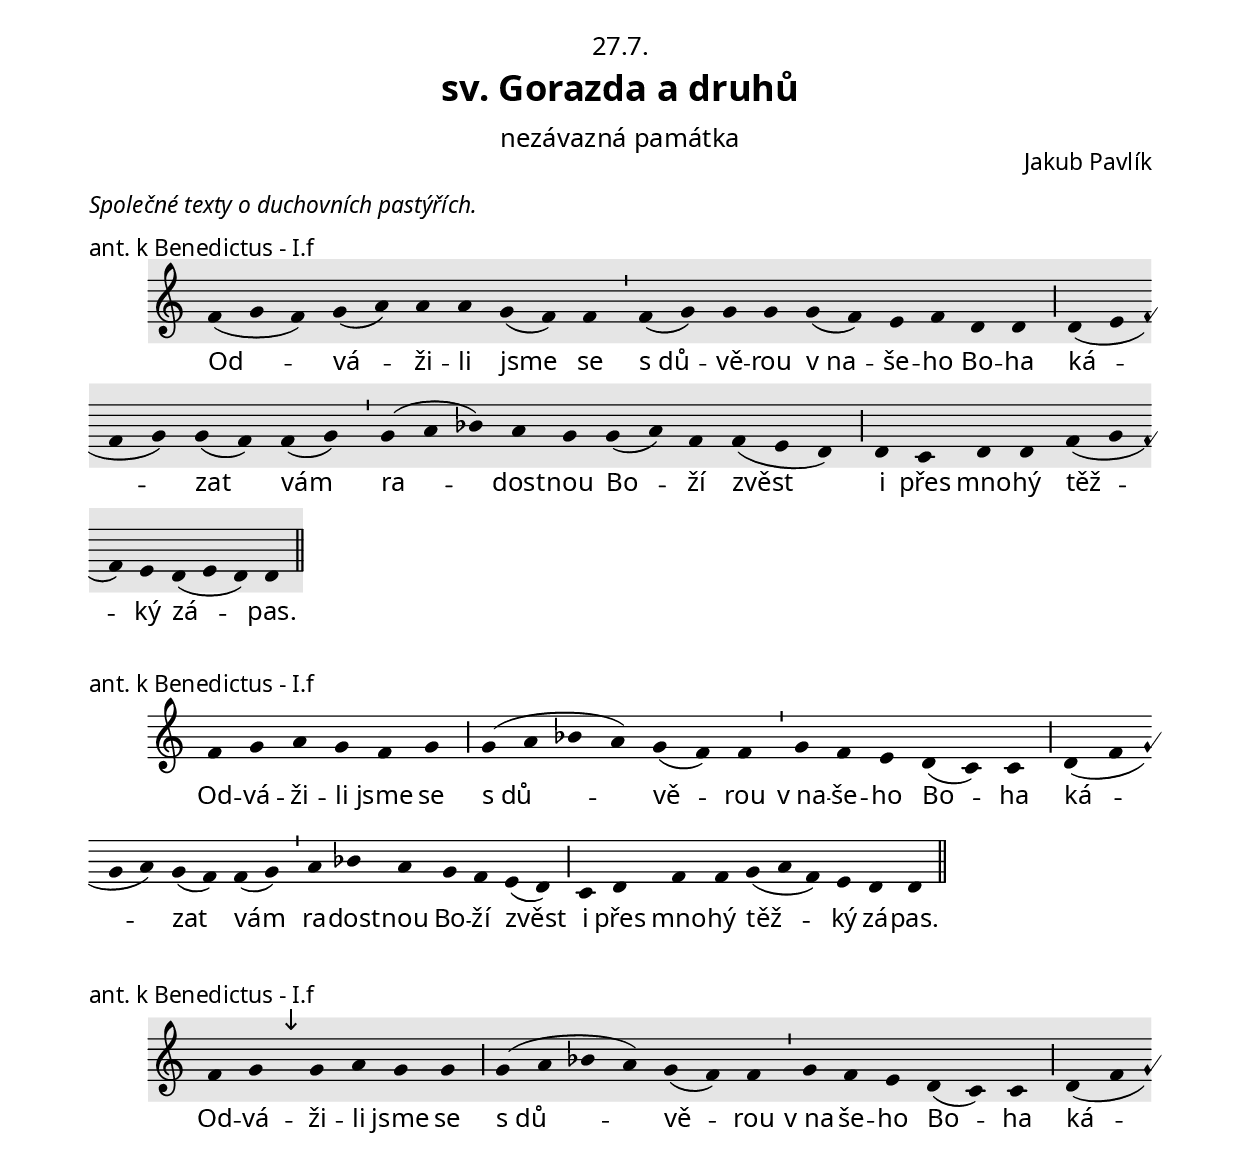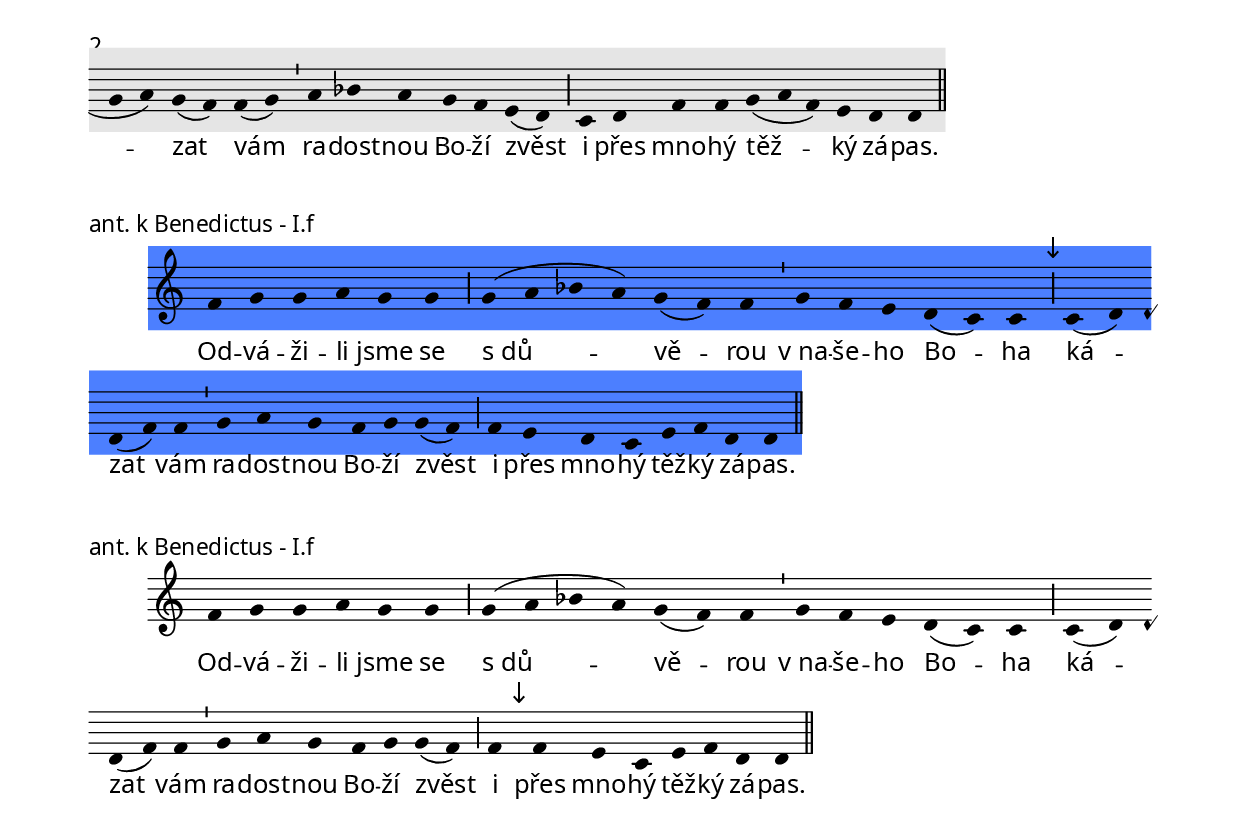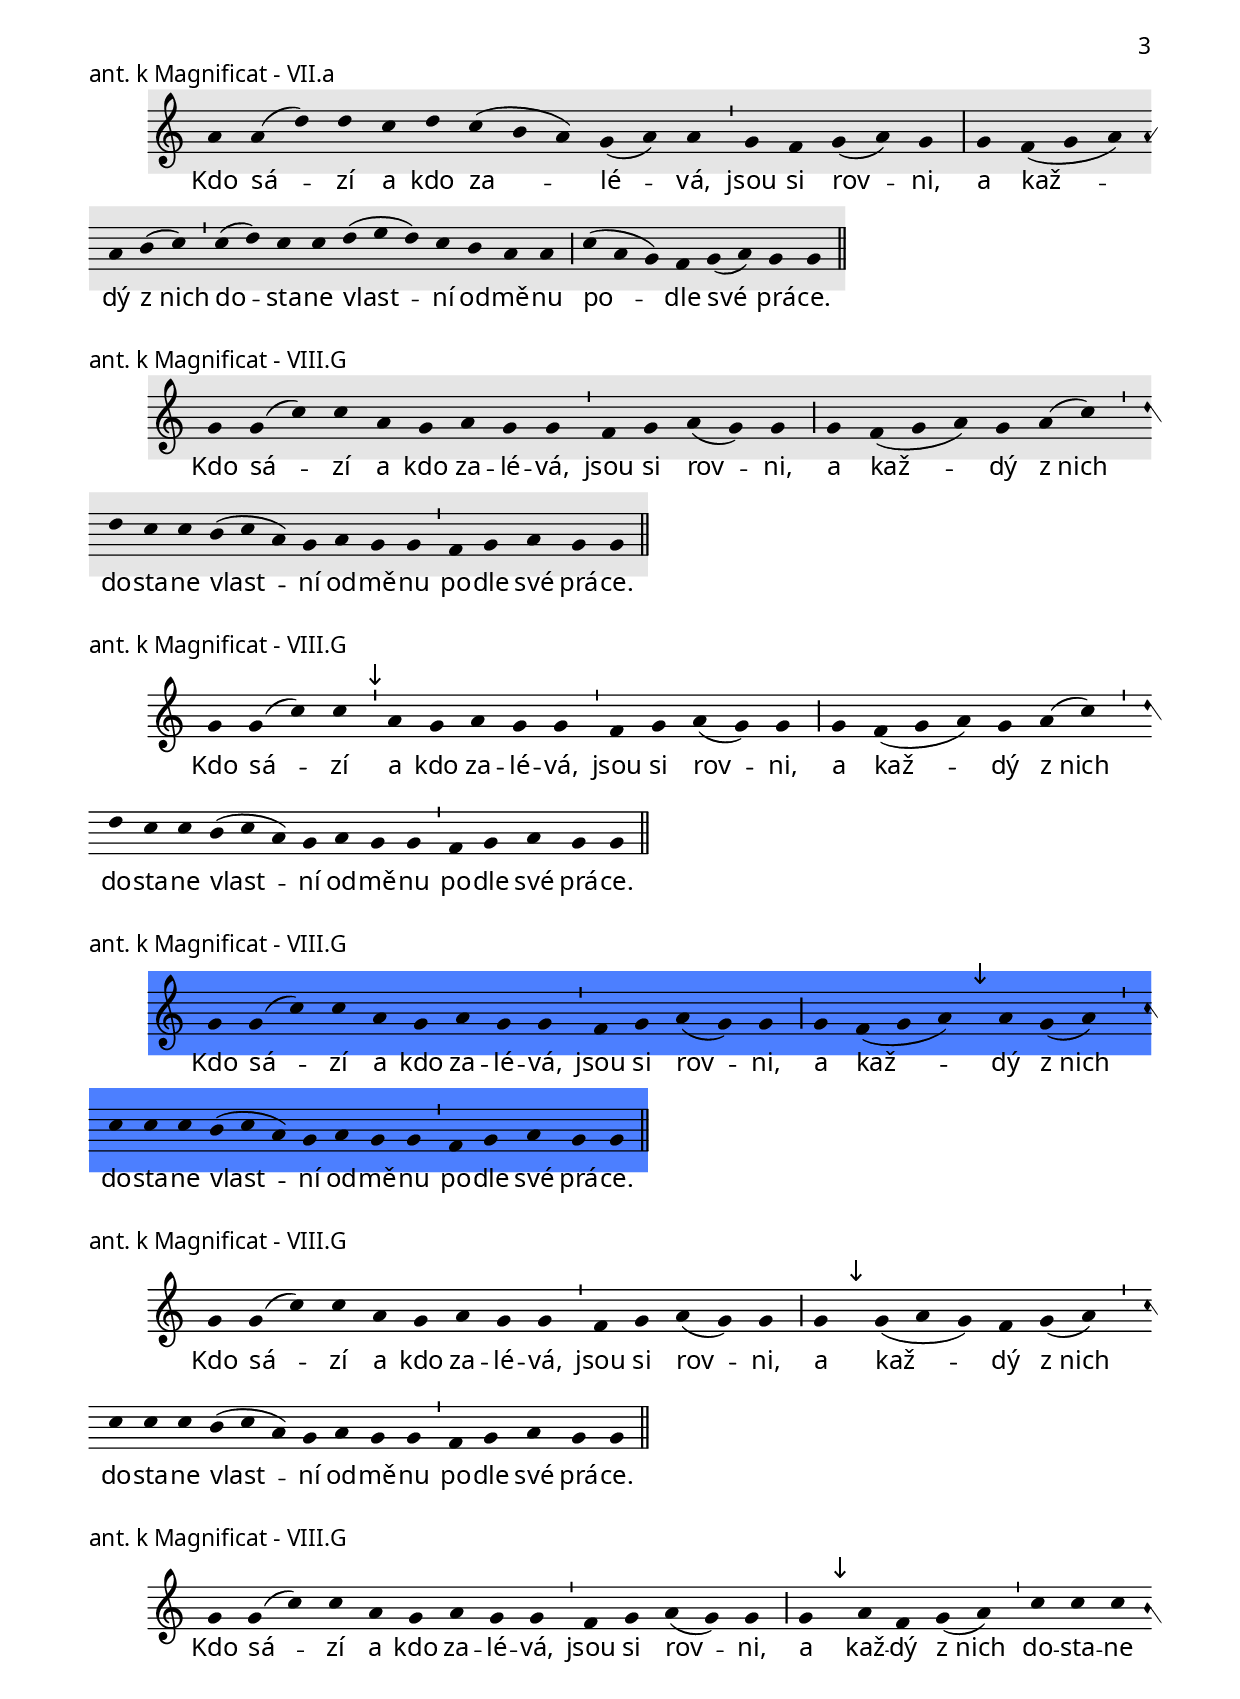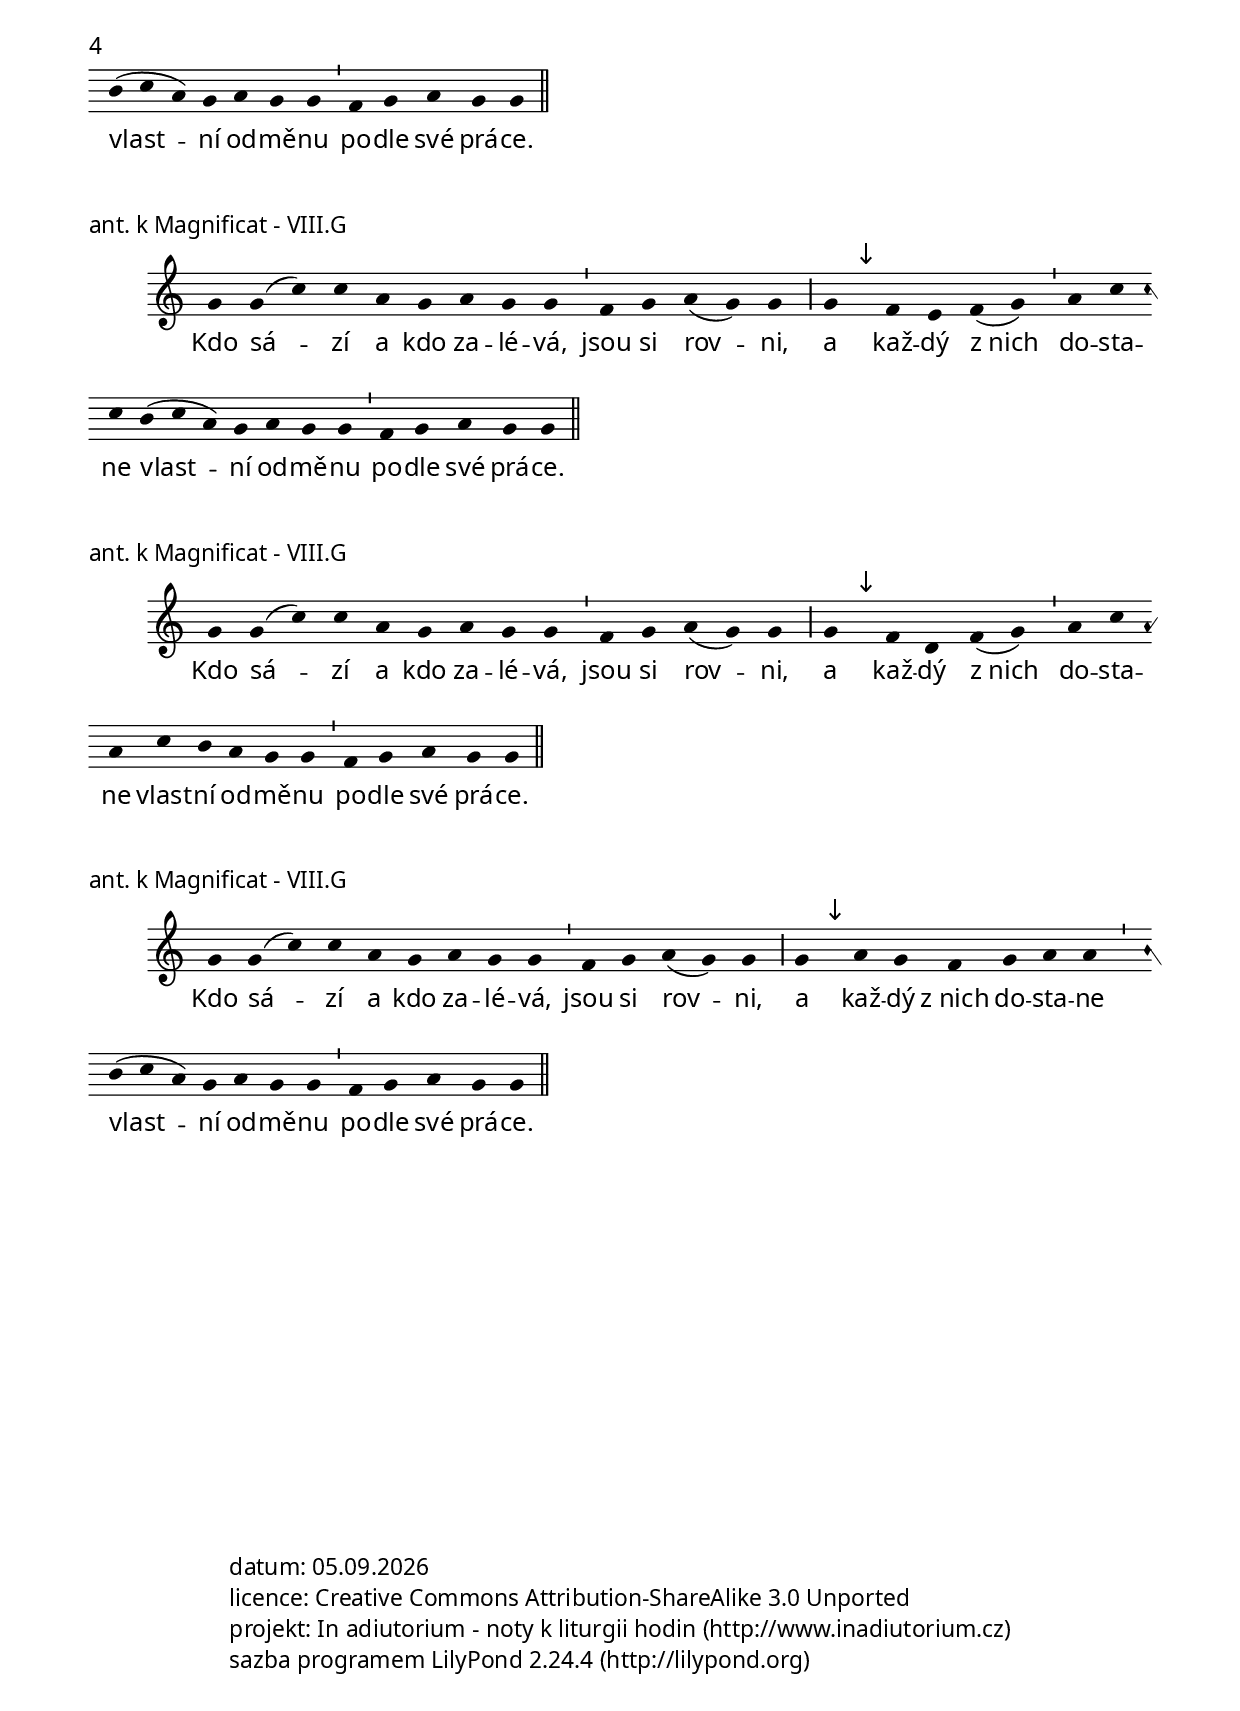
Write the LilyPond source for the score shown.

\version "2.15.40"

\include "../spolecne.ly"
\include "../dilyresponsorii.ly"

\header {
  title = \markup\titleSvatek
            "sv. Gorazda a druhů"
            "nezávazná památka"
            27.7.
  composer = "Jakub Pavlík"
}

\markup\communia #'(#:pastyr)

\score {
  \relative c' {
    \zvyraznovacSedy
    \choralniRezim
    f4( g f) g( a) a a g( f) f \barMin
    f( g) g g g( f) e f d d \barMaior
    d( e f g) g( f) f( g) \barMin g( a bes) a g g( a) f f( e d) \barMaior
    d c d d f( g f) e d( e d) d \barFinalis
  }
  \addlyrics {
    Od -- vá -- ži -- li jsme se
    s_dů -- vě -- rou v_na -- še -- ho Bo -- ha
    ká -- zat vám ra -- dost -- nou Bo -- ží zvěst
    i přes mno -- hý těž -- ký zá -- pas.
  }
  \header {
    quid = "ant. k Benedictus"
    modus = "I"
    differentia = "f"
    psalmus = ""
    placet = "_jsme se_ je fuj; _zápas_ lépe jen d d"
    id = "aben"
    piece = \markup {\sestavTitulekBezZalmu}
  }
}

\score {
  \relative c' {
    \choralniRezim
    f4 g a g f g \barMaior
    g( a bes a) g( f) f \barMin
    g f e d( c) c \barMaior
    d( f g a) g( f) f( g) \barMin
    a bes a g f e( d) \barMaior
    c d f f g( a f) e d d \barFinalis
  }
  \addlyrics {
    Od -- vá -- ži -- li jsme se
    s_dů -- vě -- rou
    v_na -- še -- ho Bo -- ha
    ká -- zat vám
    ra -- dost -- nou Bo -- ží zvěst
    i přes mno -- hý těž -- ký zá -- pas.
  }
  \header {
    quid = "ant. k Benedictus"
    modus = "I"
    differentia = "f"
    psalmus = ""
    id = "aben"
    piece = \markup {\sestavTitulekBezZalmu}
  }
}

\score {
  \relative c' {
    \zvyraznovacSedy
    \choralniRezim
    f4 g \mark\sipka g a g g \barMaior
    g( a bes a) g( f) f \barMin
    g f e d( c) c \barMaior
    d( f g a) g( f) f( g) \barMin
    a bes a g f e( d) \barMaior
    c d f f g( a f) e d d \barFinalis
  }
  \addlyrics {
    Od -- vá -- ži -- li jsme se
    s_dů -- vě -- rou
    v_na -- še -- ho Bo -- ha
    ká -- zat vám
    ra -- dost -- nou Bo -- ží zvěst
    i přes mno -- hý těž -- ký zá -- pas.
  }
  \header {
    quid = "ant. k Benedictus"
    modus = "I"
    differentia = "f"
    psalmus = ""
    id = "aben"
    piece = \markup {\sestavTitulekBezZalmu}
  }
}

\score {
  \relative c' {
    \zvyraznovacModry
    \choralniRezim
    f4 g g a g g \barMaior
    g( a bes a) g( f) f \barMin
    g f e d( c) c \barMaior
    \mark\sipka c( d) d( f) f \barMin
    g a g f g g( f) \barMaior
    f e d c e f d d \barFinalis
  }
  \addlyrics {
    Od -- vá -- ži -- li jsme se
    s_dů -- vě -- rou
    v_na -- še -- ho Bo -- ha
    ká -- zat vám
    ra -- dost -- nou Bo -- ží zvěst
    i přes mno -- hý těž -- ký zá -- pas.
  }
  \header {
    quid = "ant. k Benedictus"
    modus = "I"
    differentia = "f"
    psalmus = ""
    id = "aben"
    piece = \markup {\sestavTitulekBezZalmu}
  }
}

\score {
  \relative c' {
    \choralniRezim
    f4 g g a g g \barMaior
    g( a bes a) g( f) f \barMin
    g f e d( c) c \barMaior
    c( d) d( f) f \barMin
    g a g f g g( f) \barMaior
    f \mark\sipka f e c e f d d \barFinalis
  }
  \addlyrics {
    Od -- vá -- ži -- li jsme se
    s_dů -- vě -- rou
    v_na -- še -- ho Bo -- ha
    ká -- zat vám
    ra -- dost -- nou Bo -- ží zvěst
    i přes mno -- hý těž -- ký zá -- pas.
  }
  \header {
    quid = "ant. k Benedictus"
    modus = "I"
    differentia = "f"
    psalmus = ""
    id = "aben"
    piece = \markup {\sestavTitulekBezZalmu}
  }
}

\pageBreak

\score {
  \relative c'' {
    \zvyraznovacSedy
    \choralniRezim
    a4 a( d) d c d c( b a) g( a) a \barMin
    g f g( a) g \barMax
    g f( g a) a b( c) \barMin c( d) c c d( e d) c b a a \barMaior
    c( a g) f g( a) g g \barFinalis
  }
  \addlyrics {
    Kdo sá -- zí a kdo za -- lé -- vá,
    jsou si rov -- ni,
    a kaž -- dý z_nich do -- sta -- ne vlast -- ní od -- mě -- nu
    po -- dle své prá -- ce.
  }
  \header {
    quid = "ant. k Magnificat"
    modus = "VII"
    differentia = "a"
    psalmus = ""
    id = "amag"
    piece = \markup {\sestavTitulekBezZalmu}
  }
}

\score {
  \relative c'' {
    \zvyraznovacSedy
    \choralniRezim
    g4 g( c) c a g a g g \barMin
    f g a( g) g \barMaior
    g f( g a) g a( c) \barMin
    d c c b( c a) g a g g \barMin
    f g a g g \barFinalis
  }
  \addlyrics {
    Kdo sá -- zí a kdo za -- lé -- vá,
    jsou si rov -- ni,
    a kaž -- dý z_nich
    do -- sta -- ne vlast -- ní od -- mě -- nu
    po -- dle své prá -- ce.
  }
  \header {
    quid = "ant. k Magnificat"
    modus = "VIII"
    differentia = "G"
    psalmus = ""
    placet = "_z nich_ dlouhou pes moc dobře nenese"
    id = "amag"
    piece = \markup {\sestavTitulekBezZalmu}
  }
}

\score {
  \relative c'' {
    \choralniRezim
    g4 g( c) c \mark\sipka \barMin a g a g g \barMin
    f g a( g) g \barMaior
    g f( g a) g a( c) \barMin
    d c c b( c a) g a g g \barMin
    f g a g g \barFinalis
  }
  \addlyrics {
    Kdo sá -- zí a kdo za -- lé -- vá,
    jsou si rov -- ni,
    a kaž -- dý z_nich
    do -- sta -- ne vlast -- ní od -- mě -- nu
    po -- dle své prá -- ce.
  }
  \header {
    quid = "ant. k Magnificat"
    modus = "VIII"
    differentia = "G"
    psalmus = ""
    id = "amag"
    piece = \markup {\sestavTitulekBezZalmu}
  }
}

\score {
  \relative c'' {
    \zvyraznovacModry
    \choralniRezim
    g4 g( c) c a g a g g \barMin
    f g a( g) g \barMaior
    g f( g a) \mark\sipka a g( a) \barMin
    c c c b( c a) g a g g \barMin
    f g a g g \barFinalis
  }
  \addlyrics {
    Kdo sá -- zí a kdo za -- lé -- vá,
    jsou si rov -- ni,
    a kaž -- dý z_nich
    do -- sta -- ne vlast -- ní od -- mě -- nu
    po -- dle své prá -- ce.
  }
  \header {
    quid = "ant. k Magnificat"
    modus = "VIII"
    differentia = "G"
    psalmus = ""
    id = "amag"
    piece = \markup {\sestavTitulekBezZalmu}
  }
}

\score {
  \relative c'' {
    \choralniRezim
    g4 g( c) c a g a g g \barMin
    f g a( g) g \barMaior
    g \mark\sipka g( a g) f g( a) \barMin
    c c c b( c a) g a g g \barMin
    f g a g g \barFinalis
  }
  \addlyrics {
    Kdo sá -- zí a kdo za -- lé -- vá,
    jsou si rov -- ni,
    a kaž -- dý z_nich
    do -- sta -- ne vlast -- ní od -- mě -- nu
    po -- dle své prá -- ce.
  }
  \header {
    quid = "ant. k Magnificat"
    modus = "VIII"
    differentia = "G"
    psalmus = ""
    id = "amag"
    piece = \markup {\sestavTitulekBezZalmu}
  }
}

\score {
  \relative c'' {
    \choralniRezim
    g4 g( c) c a g a g g \barMin
    f g a( g) g \barMaior
    g \mark\sipka a f g( a) \barMin
    c c c b( c a) g a g g \barMin
    f g a g g \barFinalis
  }
  \addlyrics {
    Kdo sá -- zí a kdo za -- lé -- vá,
    jsou si rov -- ni,
    a kaž -- dý z_nich
    do -- sta -- ne vlast -- ní od -- mě -- nu
    po -- dle své prá -- ce.
  }
  \header {
    quid = "ant. k Magnificat"
    modus = "VIII"
    differentia = "G"
    psalmus = ""
    id = "amag"
    piece = \markup {\sestavTitulekBezZalmu}
  }
}

\score {
  \relative c'' {
    \choralniRezim
    g4 g( c) c a g a g g \barMin
    f g a( g) g \barMaior
    g \mark\sipka f e f( g) \barMin
    a c c b( c a) g a g g \barMin
    f g a g g \barFinalis
  }
  \addlyrics {
    Kdo sá -- zí a kdo za -- lé -- vá,
    jsou si rov -- ni,
    a kaž -- dý z_nich
    do -- sta -- ne vlast -- ní od -- mě -- nu
    po -- dle své prá -- ce.
  }
  \header {
    quid = "ant. k Magnificat"
    modus = "VIII"
    differentia = "G"
    psalmus = ""
    id = "amag"
    piece = \markup {\sestavTitulekBezZalmu}
  }
}

\score {
  \relative c'' {
    \choralniRezim
    g4 g( c) c a g a g g \barMin
    f g a( g) g \barMaior
    g \mark\sipka f d f( g) \barMin
    a c a c b a g g \barMin
    f g a g g \barFinalis
  }
  \addlyrics {
    Kdo sá -- zí a kdo za -- lé -- vá,
    jsou si rov -- ni,
    a kaž -- dý z_nich
    do -- sta -- ne vlast -- ní od -- mě -- nu
    po -- dle své prá -- ce.
  }
  \header {
    quid = "ant. k Magnificat"
    modus = "VIII"
    differentia = "G"
    psalmus = ""
    id = "amag"
    piece = \markup {\sestavTitulekBezZalmu}
  }
}

\score {
  \relative c'' {
    \choralniRezim
    g4 g( c) c a g a g g \barMin
    f g a( g) g \barMaior
    g \mark\sipka a g f g a a \barMin
    b( c a) g a g g \barMin
    f g a g g \barFinalis
  }
  \addlyrics {
    Kdo sá -- zí a kdo za -- lé -- vá,
    jsou si rov -- ni,
    a kaž -- dý z_nich do -- sta -- ne
    vlast -- ní od -- mě -- nu
    po -- dle své prá -- ce.
  }
  \header {
    quid = "ant. k Magnificat"
    modus = "VIII"
    differentia = "G"
    psalmus = ""
    id = "amag"
    piece = \markup {\sestavTitulekBezZalmu}
  }
}
